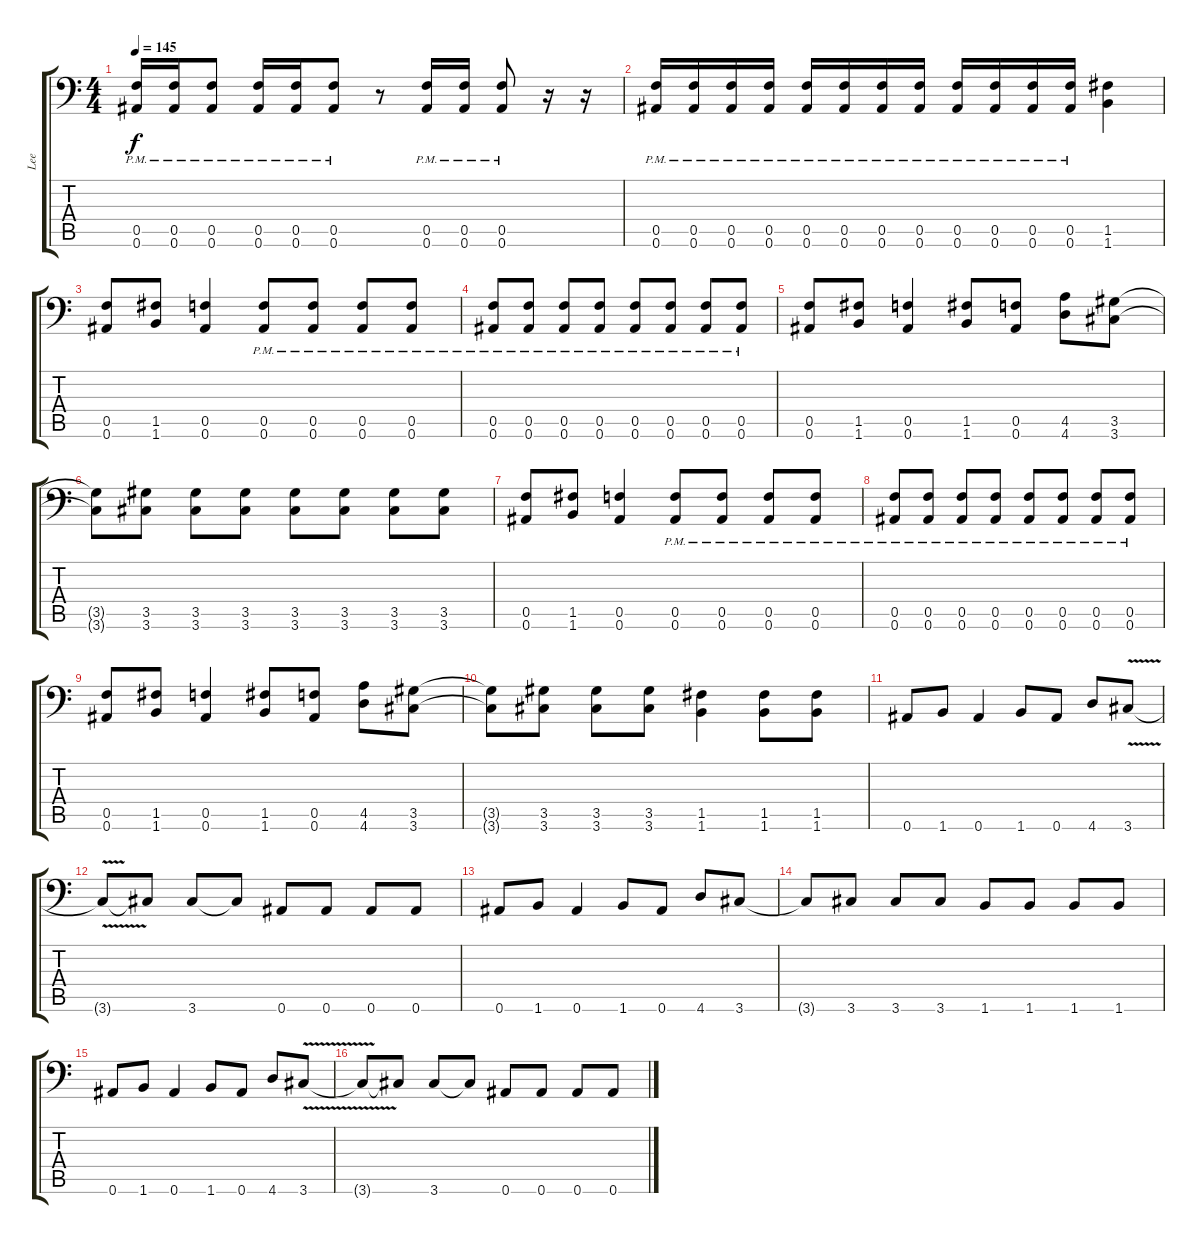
\track ("Lee" "Lee") {instrument distortionguitar}
\staff {score tabs}
\tuning (C4 G3 Eb3 Bb2 F2 Bb1) {hide}
\ts (4 4)
\tempo 145
\clef f4
\ks c
(0.5{pm} 0.6{pm}).16{dy f} (0.5{pm} 0.6{pm}).16 (0.5{pm} 0.6{pm}).8 (0.5{pm} 0.6{pm}).16 (0.5{pm} 0.6{pm}).16 (0.5{pm} 0.6{pm}).8 r.8 (0.5{pm} 0.6{pm}).16 (0.5{pm} 0.6{pm}).16 (0.5{pm} 0.6{pm}).8 r.16 r.16 |
(0.5{pm} 0.6{pm}).16 (0.5{pm} 0.6{pm}).16 (0.5{pm} 0.6{pm}).16 (0.5{pm} 0.6{pm}).16 (0.5{pm} 0.6{pm}).16 (0.5{pm} 0.6{pm}).16 (0.5{pm} 0.6{pm}).16 (0.5{pm} 0.6{pm}).16 (0.5{pm} 0.6{pm}).16 (0.5{pm} 0.6{pm}).16 (0.5{pm} 0.6{pm}).16 (0.5{pm} 0.6{pm}).16 (1.5 1.6).4 |
(0.5 0.6).8 (1.5 1.6).8 (0.5 0.6).4 (0.5{pm} 0.6{pm}).8 (0.5{pm} 0.6{pm}).8 (0.5{pm} 0.6{pm}).8 (0.5{pm} 0.6{pm}).8 |
(0.5{pm} 0.6{pm}).8 (0.5{pm} 0.6{pm}).8 (0.5{pm} 0.6{pm}).8 (0.5{pm} 0.6{pm}).8 (0.5{pm} 0.6{pm}).8 (0.5{pm} 0.6{pm}).8 (0.5{pm} 0.6{pm}).8 (0.5{pm} 0.6{pm}).8 |
(0.5 0.6).8 (1.5 1.6).8 (0.5 0.6).4 (1.5 1.6).8 (0.5 0.6).8 (4.5 4.6).8 (3.5 3.6).8 |
(3.5{t} 3.6{t}).8 (3.5 3.6).8 (3.5 3.6).8 (3.5 3.6).8 (3.5 3.6).8 (3.5 3.6).8 (3.5 3.6).8 (3.5 3.6).8 |
(0.5 0.6).8 (1.5 1.6).8 (0.5 0.6).4 (0.5{pm} 0.6{pm}).8 (0.5{pm} 0.6{pm}).8 (0.5{pm} 0.6{pm}).8 (0.5{pm} 0.6{pm}).8 |
(0.5{pm} 0.6{pm}).8 (0.5{pm} 0.6{pm}).8 (0.5{pm} 0.6{pm}).8 (0.5{pm} 0.6{pm}).8 (0.5{pm} 0.6{pm}).8 (0.5{pm} 0.6{pm}).8 (0.5{pm} 0.6{pm}).8 (0.5{pm} 0.6{pm}).8 |
(0.5 0.6).8 (1.5 1.6).8 (0.5 0.6).4 (1.5 1.6).8 (0.5 0.6).8 (4.5 4.6).8 (3.5 3.6).8 |
(3.5{t} 3.6{t}).8 (3.5 3.6).8 (3.5 3.6).8 (3.5 3.6).8 (1.5 1.6).4 (1.5 1.6).8 (1.5 1.6).8 |
0.6.8 1.6.8 0.6.4 1.6.8 0.6.8 4.6.8 3.6{v}.8 |
3.6{t}.8 3.6{t}.8 3.6.8 3.6{t}.8 0.6.8 0.6.8 0.6.8 0.6.8 |
0.6.8 1.6.8 0.6.4 1.6.8 0.6.8 4.6.8 3.6.8 |
3.6{t}.8 3.6.8 3.6.8 3.6.8 1.6.8 1.6.8 1.6.8 1.6.8 |
0.6.8 1.6.8 0.6.4 1.6.8 0.6.8 4.6.8 3.6{v}.8 |
3.6{t}.8 3.6{t}.8 3.6.8 3.6{t}.8 0.6.8 0.6.8 0.6.8 0.6.8
